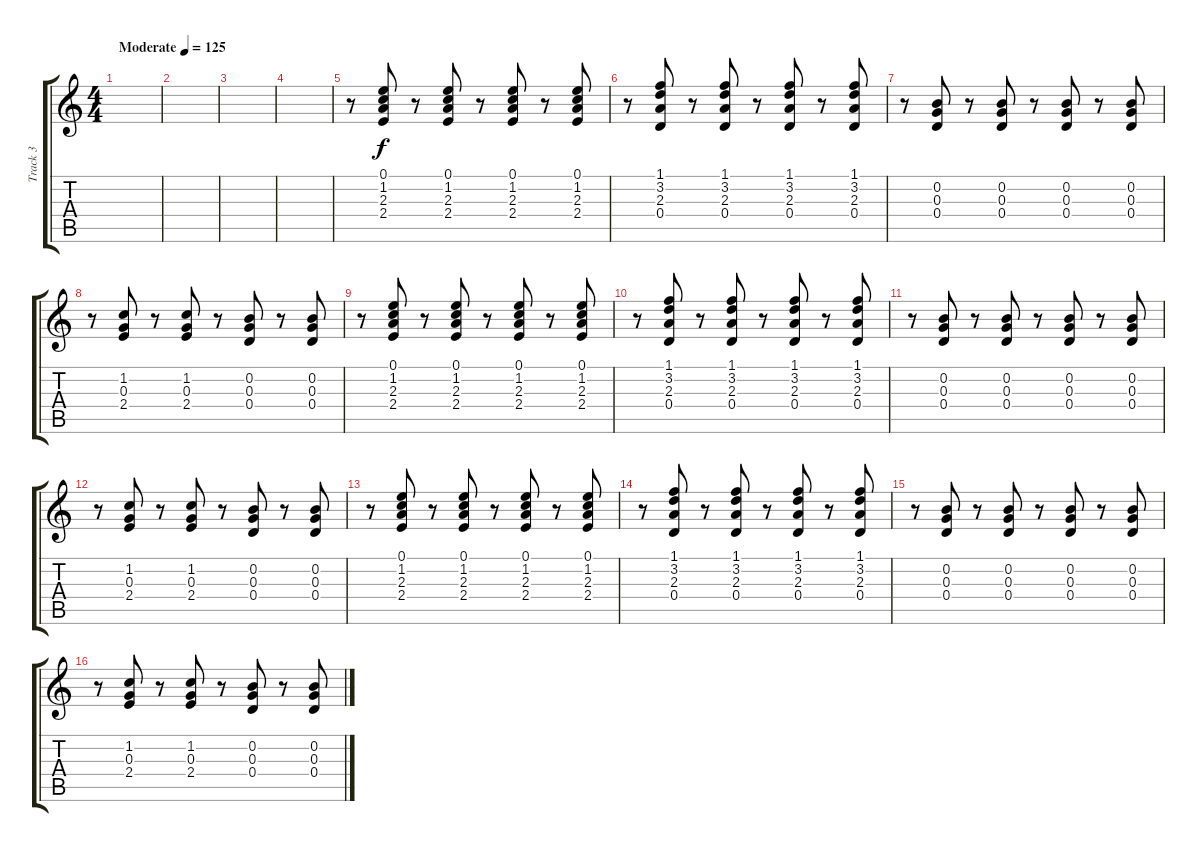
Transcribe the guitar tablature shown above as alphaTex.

\track ("Track 3" "Track 3") {instrument acousticguitarsteel}
\staff {score tabs}
\tuning (E4 B3 G3 D3 A2 E2) {hide}
\ts (4 4)
\tempo (125 "Moderate")
\clef g2
\ks c
|
|
|
|
r.8 (0.1 1.2 2.3 2.4).8 r.8 (0.1 1.2 2.3 2.4).8 r.8 (0.1 1.2 2.3 2.4).8 r.8 (0.1 1.2 2.3 2.4).8 |
r.8 (1.1 3.2 2.3 0.4).8 r.8 (1.1 3.2 2.3 0.4).8 r.8 (1.1 3.2 2.3 0.4).8 r.8 (1.1 3.2 2.3 0.4).8 |
r.8 (0.2 0.3 0.4).8 r.8 (0.2 0.3 0.4).8 r.8 (0.2 0.3 0.4).8 r.8 (0.2 0.3 0.4).8 |
r.8 (1.2 0.3 2.4).8 r.8 (1.2 0.3 2.4).8 r.8 (0.2 0.3 0.4).8 r.8 (0.2 0.3 0.4).8 |
r.8 (0.1 1.2 2.3 2.4).8 r.8 (0.1 1.2 2.3 2.4).8 r.8 (0.1 1.2 2.3 2.4).8 r.8 (0.1 1.2 2.3 2.4).8 |
r.8 (1.1 3.2 2.3 0.4).8 r.8 (1.1 3.2 2.3 0.4).8 r.8 (1.1 3.2 2.3 0.4).8 r.8 (1.1 3.2 2.3 0.4).8 |
r.8 (0.2 0.3 0.4).8 r.8 (0.2 0.3 0.4).8 r.8 (0.2 0.3 0.4).8 r.8 (0.2 0.3 0.4).8 |
r.8 (1.2 0.3 2.4).8 r.8 (1.2 0.3 2.4).8 r.8 (0.2 0.3 0.4).8 r.8 (0.2 0.3 0.4).8 |
r.8 (0.1 1.2 2.3 2.4).8 r.8 (0.1 1.2 2.3 2.4).8 r.8 (0.1 1.2 2.3 2.4).8 r.8{txt ""} (0.1 1.2 2.3 2.4).8 |
r.8 (1.1 3.2 2.3 0.4).8 r.8 (1.1 3.2 2.3 0.4).8 r.8 (1.1 3.2 2.3 0.4).8 r.8 (1.1 3.2 2.3 0.4).8 |
r.8 (0.2 0.3 0.4).8 r.8 (0.2 0.3 0.4).8 r.8 (0.2 0.3 0.4).8 r.8 (0.2 0.3 0.4).8 |
r.8 (1.2 0.3 2.4).8 r.8 (1.2 0.3 2.4).8 r.8 (0.2 0.3 0.4).8 r.8 (0.2 0.3 0.4).8
